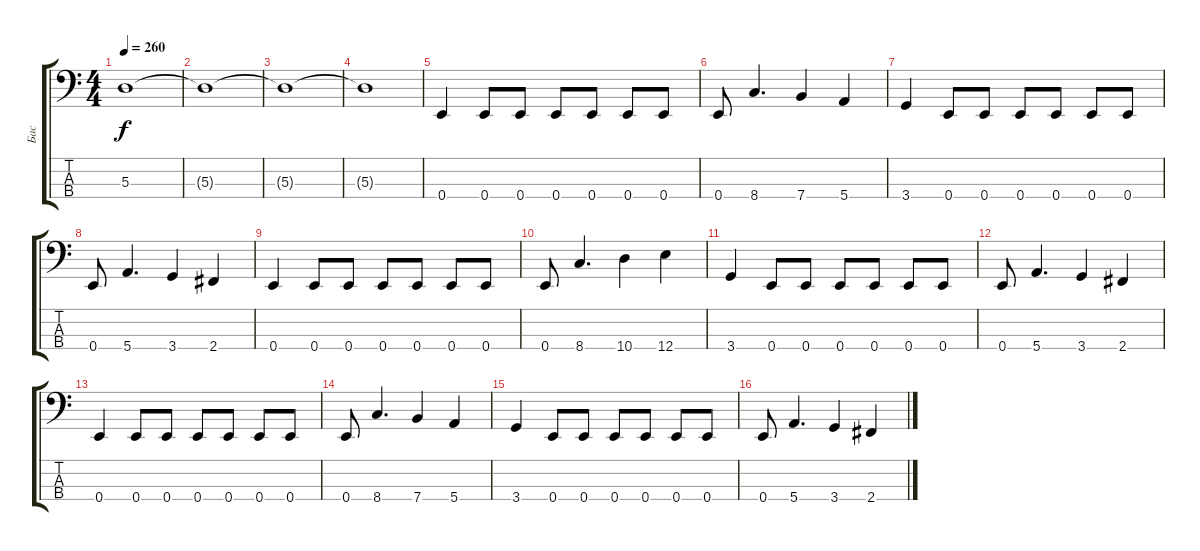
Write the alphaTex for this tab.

\track ("Бас" "Бас") {instrument electricbasspick}
\staff {score tabs}
\tuning (G2 D2 A1 E1) {hide}
\ts (4 4)
\tempo 260
\clef f4
\ks c
5.3{t}.1{dy f} |
5.3{t}.1 |
5.3{t}.1 |
5.3{t}.1 |
0.4.4 0.4.8 0.4.8 0.4.8 0.4.8 0.4.8 0.4.8 |
0.4.8 8.4.4{d} 7.4.4 5.4.4 |
3.4.4 0.4.8 0.4.8 0.4.8 0.4.8 0.4.8 0.4.8 |
0.4.8 5.4.4{d} 3.4.4 2.4.4 |
0.4.4 0.4.8 0.4.8 0.4.8 0.4.8 0.4.8 0.4.8 |
0.4.8 8.4.4{d} 10.4.4 12.4.4 |
3.4.4 0.4.8 0.4.8 0.4.8 0.4.8 0.4.8 0.4.8 |
0.4.8 5.4.4{d} 3.4.4 2.4.4 |
0.4.4 0.4.8 0.4.8 0.4.8 0.4.8 0.4.8 0.4.8 |
0.4.8 8.4.4{d} 7.4.4 5.4.4 |
3.4.4 0.4.8 0.4.8 0.4.8 0.4.8 0.4.8 0.4.8 |
0.4.8 5.4.4{d} 3.4.4 2.4.4
